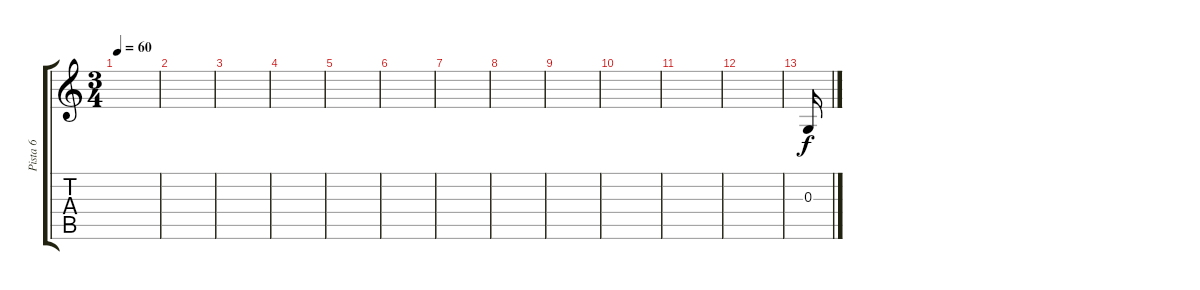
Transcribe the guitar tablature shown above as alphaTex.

\track ("Pista 6" "Pista 6") {instrument voiceoohs}
\staff {score tabs}
\tuning (E4 B3 G3 D3 A2 E2) {hide}
\ts (3 4)
\tempo 60
\clef g2
\ks c
|
|
|
|
|
|
|
|
|
|
|
|
0.3.16
